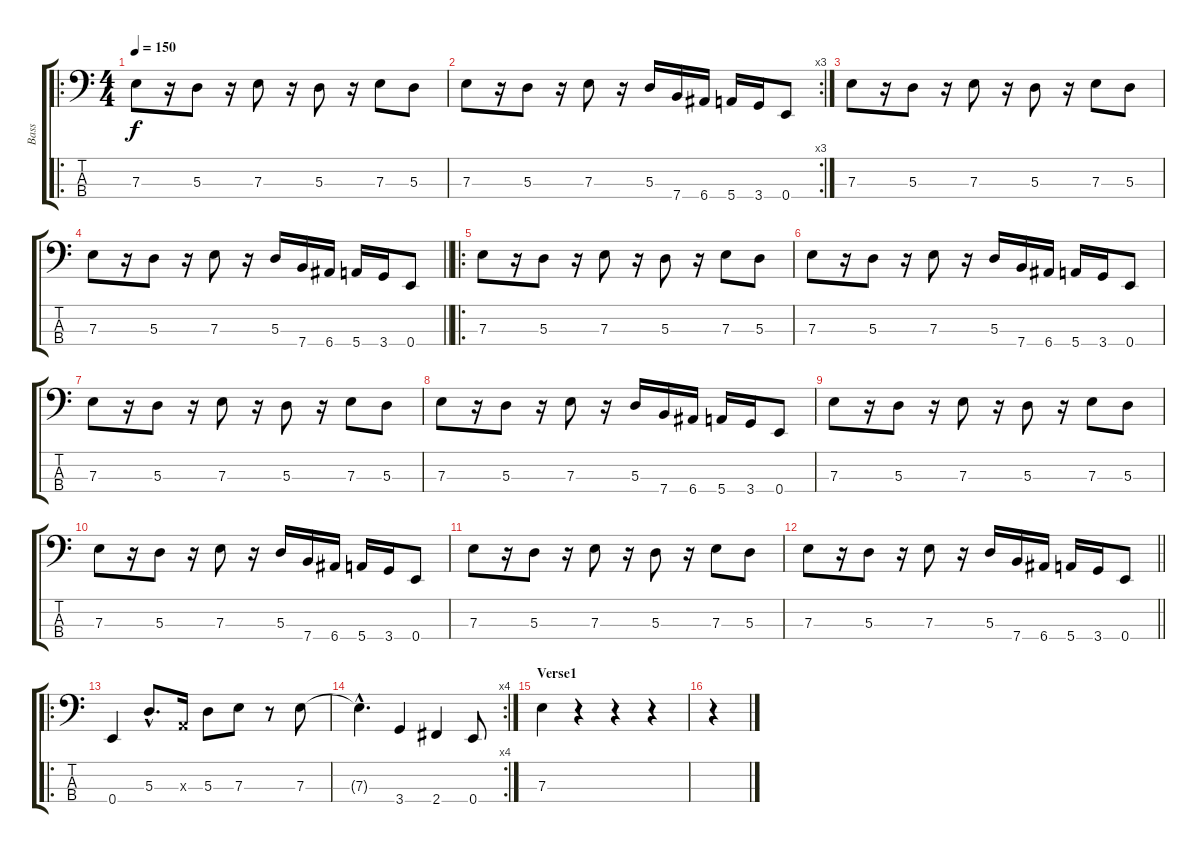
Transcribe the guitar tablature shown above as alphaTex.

\track ("Bass" "Bass") {instrument electricbasspick}
\staff {score tabs}
\tuning (G2 D2 A1 E1) {hide}
\ro
\ts (4 4)
\tempo 150
\clef f4
\ks c
7.3.8{dy f instrument electricbasspick} r.16 5.3.8 r.16 7.3.8 r.16 5.3.8 r.16 7.3.8 5.3.8 |
\rc 3
7.3.8 r.16 5.3.8 r.16 7.3.8 r.16 5.3.16 7.4.16 6.4.16 5.4.16 3.4.16 0.4.8 |
7.3.8 r.16 5.3.8 r.16 7.3.8 r.16 5.3.8 r.16 7.3.8 5.3.8 |
\barLineRight lightlight
7.3.8 r.16 5.3.8 r.16 7.3.8 r.16 5.3.16 7.4.16 6.4.16 5.4.16 3.4.16 0.4.8 |
\ro
7.3.8 r.16 5.3.8 r.16 7.3.8 r.16 5.3.8 r.16 7.3.8 5.3.8 |
7.3.8 r.16 5.3.8 r.16 7.3.8 r.16 5.3.16 7.4.16 6.4.16 5.4.16 3.4.16 0.4.8 |
7.3.8 r.16 5.3.8 r.16 7.3.8 r.16 5.3.8 r.16 7.3.8 5.3.8 |
7.3.8 r.16 5.3.8 r.16 7.3.8 r.16 5.3.16 7.4.16 6.4.16 5.4.16 3.4.16 0.4.8 |
7.3.8 r.16 5.3.8 r.16 7.3.8 r.16 5.3.8 r.16 7.3.8 5.3.8 |
7.3.8 r.16 5.3.8 r.16 7.3.8 r.16 5.3.16 7.4.16 6.4.16 5.4.16 3.4.16 0.4.8 |
7.3.8 r.16 5.3.8 r.16 7.3.8 r.16 5.3.8 r.16 7.3.8 5.3.8 |
\barLineRight lightlight
7.3.8 r.16 5.3.8 r.16 7.3.8 r.16 5.3.16 7.4.16 6.4.16 5.4.16 3.4.16 0.4.8 |
\ro
0.4.4 5.3{hac}.8{d} 0.3{x}.16 5.3.8 7.3.8 r.8 7.3.8 |
\rc 4
7.3{hac t}.4{d} 3.4.4 2.4.4 0.4.8 |
\section ("" "Verse1")
7.3.4 r.4 r.4 r.4 |
r.4
